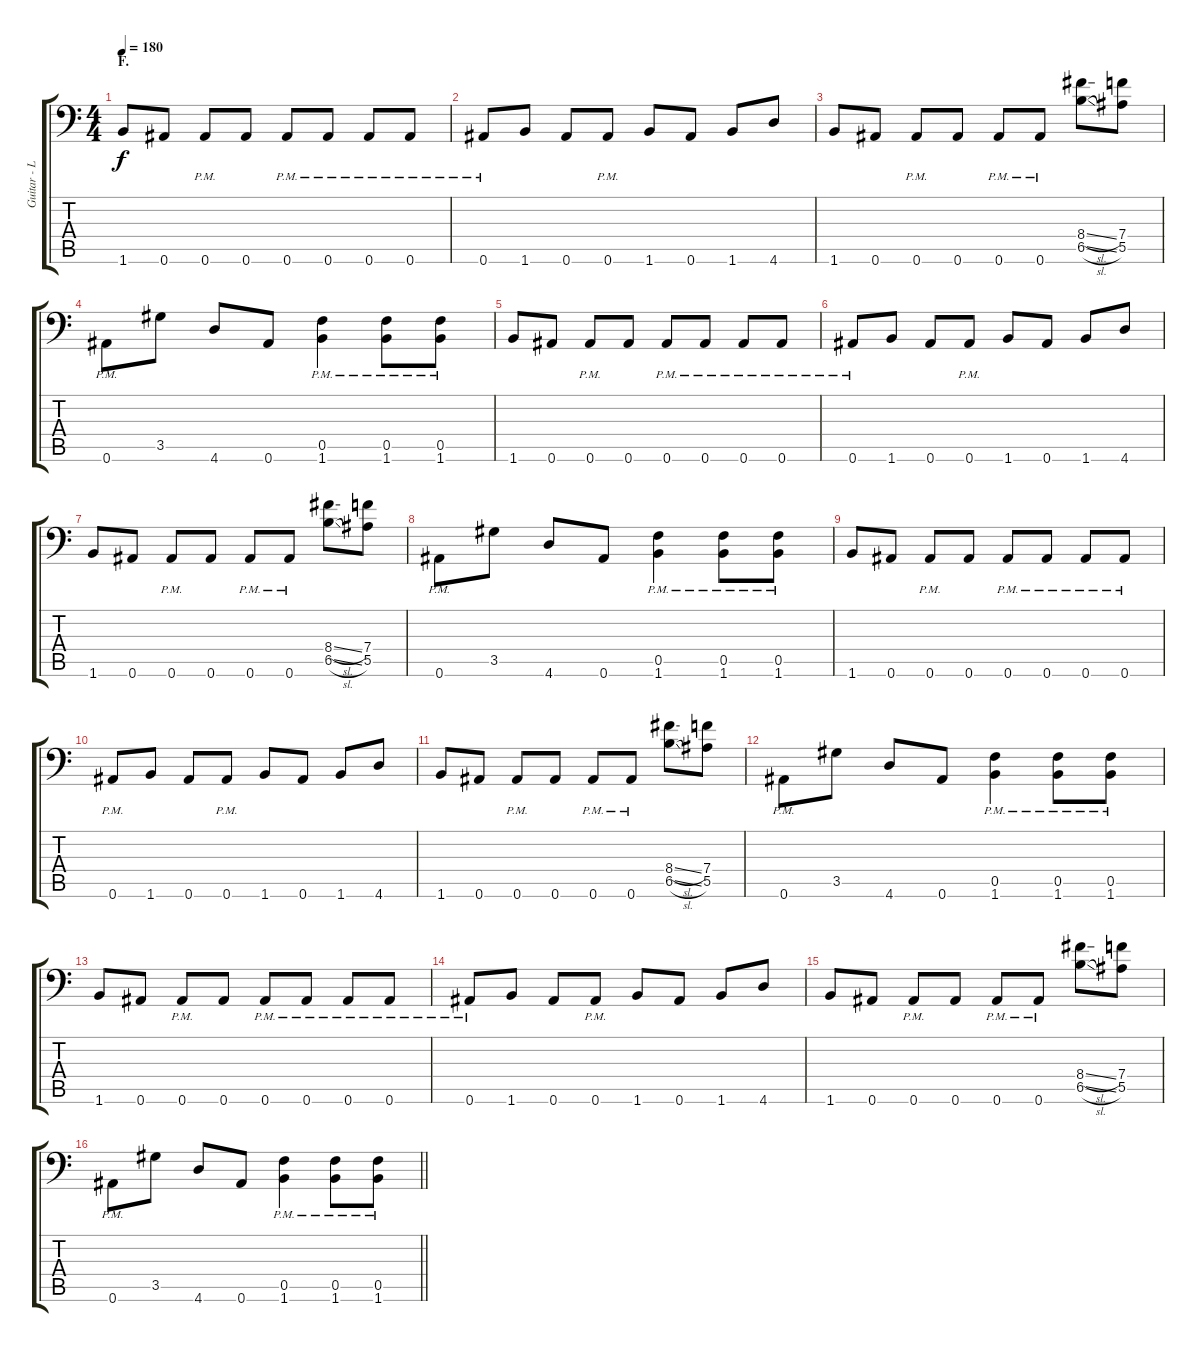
\track ("Guitar - Left" "Guitar - L") {instrument distortionguitar}
\staff {score tabs}
\tuning (C4 G3 Eb3 Bb2 F2 Bb1) {hide}
\ts (4 4)
\section ("" "F.")
\tempo 180
\clef f4
\ks c
1.6.8{dy f} 0.6.8 0.6{pm}.8 0.6.8 0.6{pm}.8 0.6{pm}.8 0.6{pm}.8 0.6{pm}.8 |
0.6{pm}.8 1.6.8 0.6.8 0.6{pm}.8 1.6.8 0.6.8 1.6.8 4.6.8 |
1.6.8 0.6.8 0.6{pm}.8 0.6.8 0.6{pm}.8 0.6{pm}.8 (8.4{sl} 6.5{sl}).8 (7.4 5.5).8 |
0.6{pm}.8 3.5.8 4.6.8 0.6.8 (0.5{pm} 1.6{pm}).4 (0.5{pm} 1.6{pm}).8 (0.5{pm} 1.6{pm}).8 |
1.6.8 0.6.8 0.6{pm}.8 0.6.8 0.6{pm}.8 0.6{pm}.8 0.6{pm}.8 0.6{pm}.8 |
0.6{pm}.8 1.6.8 0.6.8 0.6{pm}.8 1.6.8 0.6.8 1.6.8 4.6.8 |
1.6.8 0.6.8 0.6{pm}.8 0.6.8 0.6{pm}.8 0.6{pm}.8 (8.4{sl} 6.5{sl}).8 (7.4 5.5).8 |
0.6{pm}.8 3.5.8 4.6.8 0.6.8 (0.5{pm} 1.6{pm}).4 (0.5{pm} 1.6{pm}).8 (0.5{pm} 1.6{pm}).8 |
1.6.8 0.6.8 0.6{pm}.8 0.6.8 0.6{pm}.8 0.6{pm}.8 0.6{pm}.8 0.6{pm}.8 |
0.6{pm}.8 1.6.8 0.6.8 0.6{pm}.8 1.6.8 0.6.8 1.6.8 4.6.8 |
1.6.8 0.6.8 0.6{pm}.8 0.6.8 0.6{pm}.8 0.6{pm}.8 (8.4{sl} 6.5{sl}).8 (7.4 5.5).8 |
0.6{pm}.8 3.5.8 4.6.8 0.6.8 (0.5{pm} 1.6{pm}).4 (0.5{pm} 1.6{pm}).8 (0.5{pm} 1.6{pm}).8 |
1.6.8 0.6.8 0.6{pm}.8 0.6.8 0.6{pm}.8 0.6{pm}.8 0.6{pm}.8 0.6{pm}.8 |
0.6{pm}.8 1.6.8 0.6.8 0.6{pm}.8 1.6.8 0.6.8 1.6.8 4.6.8 |
1.6.8 0.6.8 0.6{pm}.8 0.6.8 0.6{pm}.8 0.6{pm}.8 (8.4{sl} 6.5{sl}).8 (7.4 5.5).8 |
\barLineRight lightlight
0.6{pm}.8 3.5.8 4.6.8 0.6.8 (0.5{pm} 1.6{pm}).4 (0.5{pm} 1.6{pm}).8 (0.5{pm} 1.6{pm}).8
